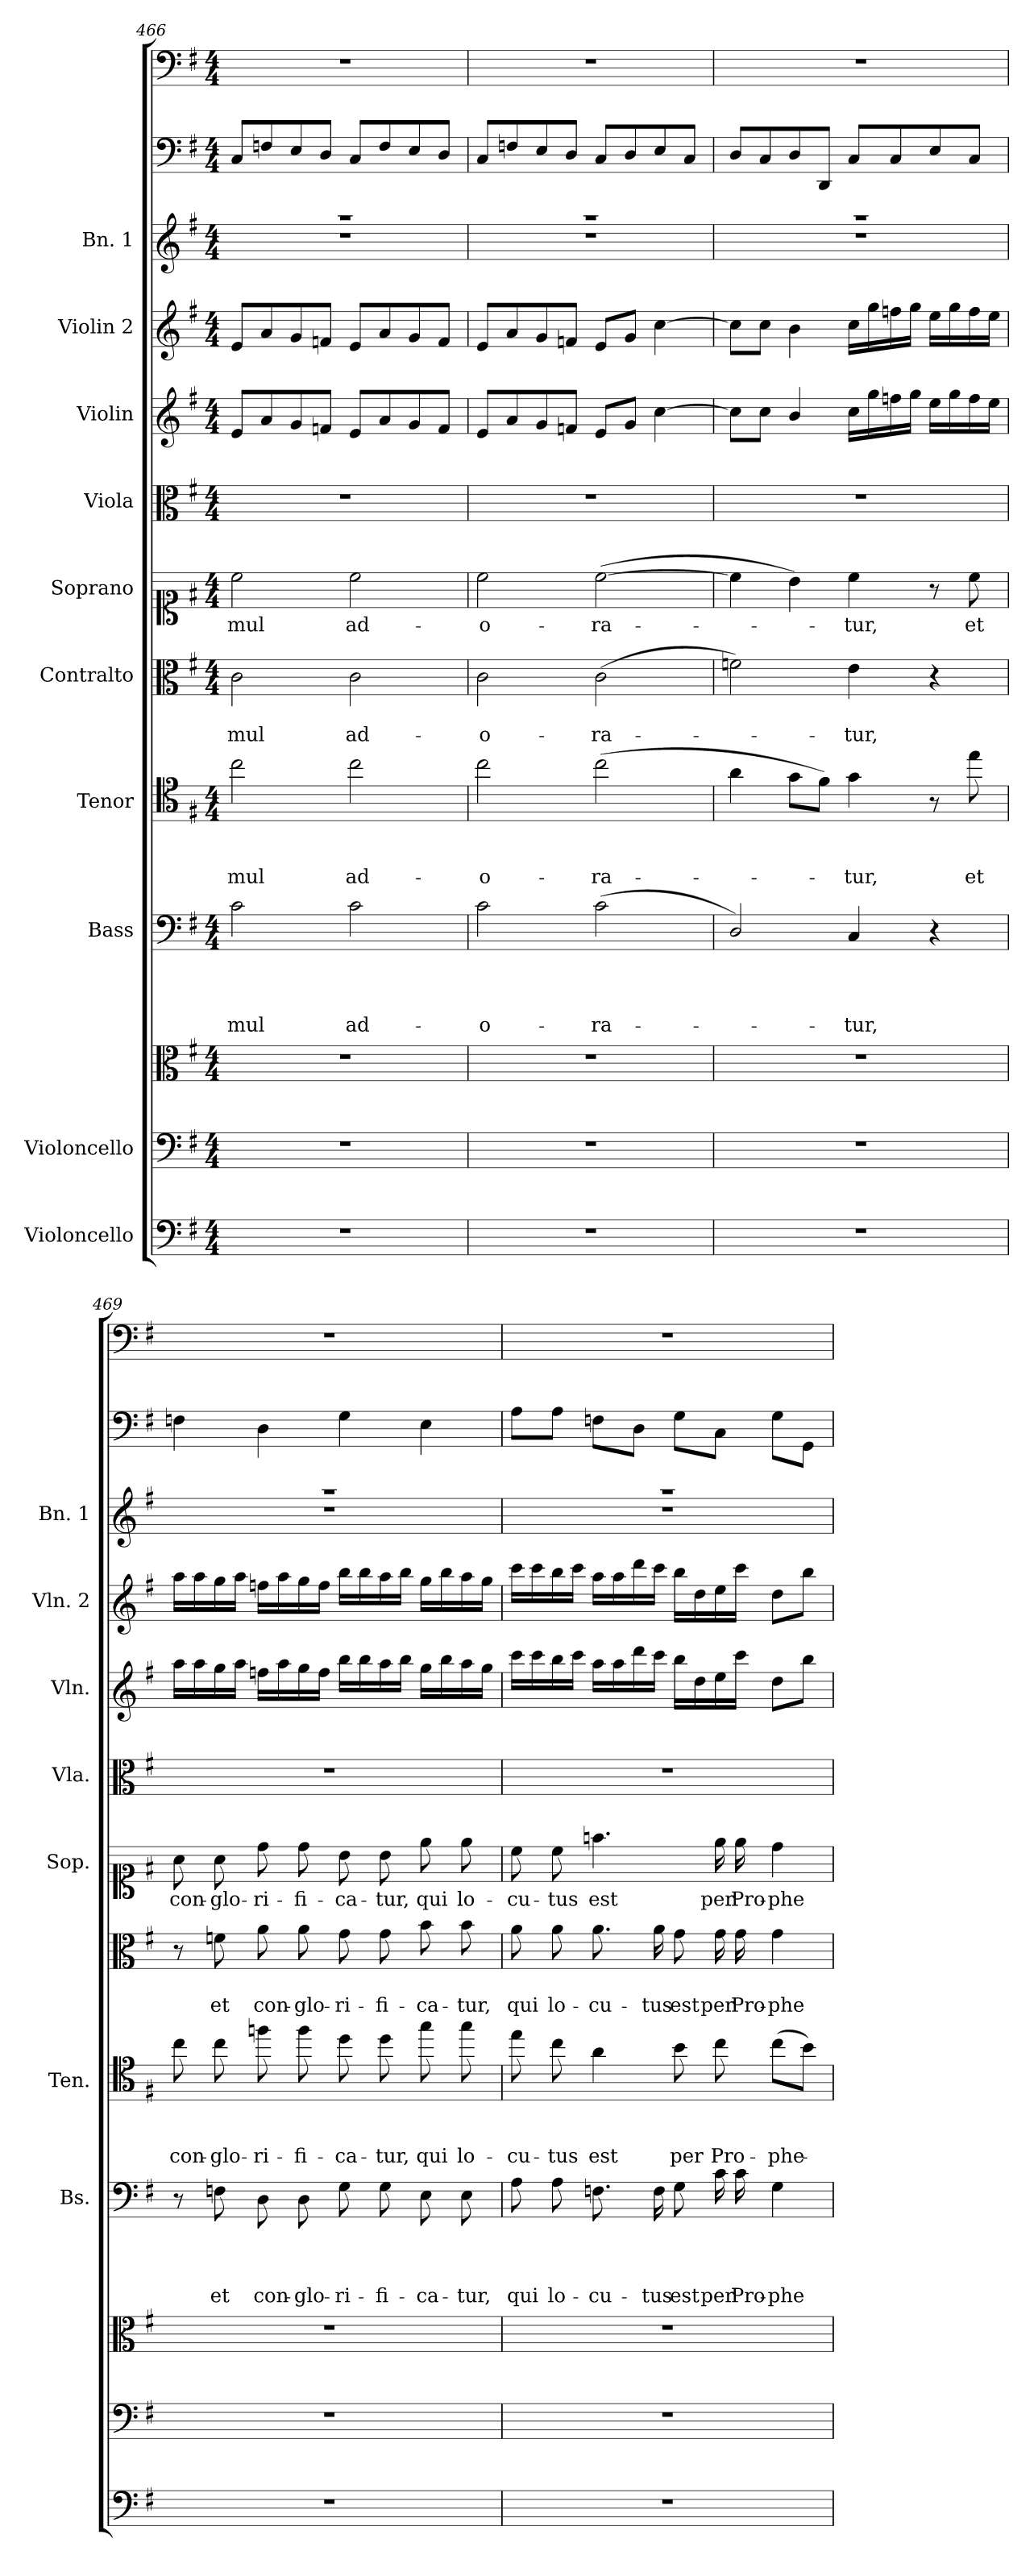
**kern	**kern	**kern	**kern	**text	**text	**text	**text	**kern	**text	**text	**text	**kern	**text	**text	**kern	**text	**kern	**kern	**kern	**kern	**kern	**kern
*part13	*part12	*part11	*part10	*part10	*part10	*part10	*part10	*part9	*part9	*part9	*part9	*part8	*part8	*part8	*part7	*part7	*part6	*part5	*part4	*part3	*part2	*part1
*staff13	*staff12	*staff11	*staff10	*staff10	*staff10	*staff10	*staff10	*staff9	*staff9	*staff9	*staff9	*staff8	*staff8	*staff8	*staff7	*staff7	*staff6	*staff5	*staff4	*staff3	*staff2	*staff1
*I"Violoncello	*I"Violoncello	*	*I"Bass	*	*	*	*	*I"Tenor	*	*	*	*I"Contralto	*	*	*I"Soprano	*	*I"Viola	*I"Violin	*I"Violin 2	*I"Bn. 1	*	*
*	*	*	*I'Bs.	*	*	*	*	*I'Ten.	*	*	*	*	*	*	*I'Sop.	*	*I'Vla.	*I'Vln.	*I'Vln. 2	*I'Bn. 1	*	*
*clefF4	*clefF4	*clefC3	*clefF4	*	*	*	*	*clefC4	*	*	*	*clefC3	*	*	*clefC1	*	*clefC3	*clefG2	*clefG2	*clefG2	*clefF4	*clefF4
*	*	*	*	*	*	*	*	*ITrd7c12	*	*	*	*	*	*	*	*	*	*	*	*	*	*
*k[f#]	*k[f#]	*k[f#]	*k[f#]	*	*	*	*	*k[f#]	*	*	*	*k[f#]	*	*	*k[f#]	*	*k[f#]	*k[f#]	*k[f#]	*k[f#]	*k[f#]	*k[f#]
*G:	*G:	*G:	*G:	*	*	*	*	*G:	*	*	*	*G:	*	*	*G:	*	*G:	*G:	*G:	*G:	*G:	*G:
*M4/4	*M4/4	*M4/4	*M4/4	*	*	*	*	*M4/4	*	*	*	*M4/4	*	*	*M4/4	*	*M4/4	*M4/4	*M4/4	*M4/4	*M4/4	*M4/4
=466	=466	=466	=466	=466	=466	=466	=466	=466	=466	=466	=466	=466	=466	=466	=466	=466	=466	=466	=466	=466	=466	=466
!	!	!	!	!	!	!	!LO:LY:b	!	!	!	!LO:LY:b	!	!	!LO:LY:b	!	!LO:LY:b	!	!	!	!	!	!
*	*	*	*	*	*	*	*	*	*	*	*	*	*	*	*	*	*	*	*	*^	*^	*
*	*	*	*	*	*	*	*	*	*	*	*	*	*	*	*	*	*	*	*	*	*^	*	*	*
1r	1r	1r	2c\	.	.	.	-mul	2c\	.	.	-mul	2c\	.	-mul	2cc\	-mul	1r	8e/L	8e/L	1raa	1ryy	1r	8C/L	1ryy	1r
.	.	.	.	.	.	.	.	.	.	.	.	.	.	.	.	.	.	8a/	8a/	.	.	.	8Fn/	.	.
.	.	.	.	.	.	.	.	.	.	.	.	.	.	.	.	.	.	8g/	8g/	.	.	.	8E/	.	.
.	.	.	.	.	.	.	.	.	.	.	.	.	.	.	.	.	.	8fn/J	8fn/J	.	.	.	8D/J	.	.
!	!	!	!	!	!	!	!LO:LY:b	!	!	!	!LO:LY:b	!	!	!LO:LY:b	!	!LO:LY:b	!	!	!	!	!	!	!	!	!
.	.	.	2c\	.	.	.	ad-	2c\	.	.	ad-	2c\	.	ad-	2cc\	ad-	.	8e/L	8e/L	.	.	.	8C/L	.	.
.	.	.	.	.	.	.	.	.	.	.	.	.	.	.	.	.	.	8a/	8a/	.	.	.	8F/	.	.
.	.	.	.	.	.	.	.	.	.	.	.	.	.	.	.	.	.	8g/	8g/	.	.	.	8E/	.	.
.	.	.	.	.	.	.	.	.	.	.	.	.	.	.	.	.	.	8f/J	8f/J	.	.	.	8D/J	.	.
=467	=467	=467	=467	=467	=467	=467	=467	=467	=467	=467	=467	=467	=467	=467	=467	=467	=467	=467	=467	=467	=467	=467	=467	=467	=467
!	!	!	!	!	!	!	!LO:LY:b	!	!	!	!LO:LY:b	!	!	!LO:LY:b	!	!LO:LY:b	!	!	!	!	!	!	!	!	!
1r	1r	1r	2c\	.	.	.	-o-	2c\	.	.	-o-	2c\	.	-o-	2cc\	-o-	1r	8e/L	8e/L	1raa	1ryy	1r	8C/L	1ryy	1r
.	.	.	.	.	.	.	.	.	.	.	.	.	.	.	.	.	.	8a/	8a/	.	.	.	8Fn/	.	.
.	.	.	.	.	.	.	.	.	.	.	.	.	.	.	.	.	.	8g/	8g/	.	.	.	8E/	.	.
.	.	.	.	.	.	.	.	.	.	.	.	.	.	.	.	.	.	8fn/J	8fn/J	.	.	.	8D/J	.	.
!	!	!	!	!	!	!	!LO:LY:b	!	!	!	!LO:LY:b	!	!	!LO:LY:b	!	!LO:LY:b	!	!	!	!	!	!	!	!	!
.	.	.	(>2c\	.	.	.	-ra-	(>2c\	.	.	-ra-	(>2c\	.	-ra-	(>[>2cc\	-ra-	.	8e/L	8e/L	.	.	.	8C/L	.	.
.	.	.	.	.	.	.	.	.	.	.	.	.	.	.	.	.	.	8g/J	8g/J	.	.	.	8D/	.	.
.	.	.	.	.	.	.	.	.	.	.	.	.	.	.	.	.	.	[>4cc\	[>4cc\	.	.	.	8E/	.	.
.	.	.	.	.	.	.	.	.	.	.	.	.	.	.	.	.	.	.	.	.	.	.	8C/J	.	.
=468	=468	=468	=468	=468	=468	=468	=468	=468	=468	=468	=468	=468	=468	=468	=468	=468	=468	=468	=468	=468	=468	=468	=468	=468	=468
1r	1r	1r	2D/)	.	.	.	.	4A\	.	.	.	2fn\)	.	.	4cc\]	.	1r	8cc\L]	8cc\L]	1raa	1ryy	1r	8D/L	1ryy	1r
.	.	.	.	.	.	.	.	.	.	.	.	.	.	.	.	.	.	8cc\J	8cc\J	.	.	.	8C/	.	.
.	.	.	.	.	.	.	.	8G\L	.	.	.	.	.	.	4b\)	.	.	4b/	4b\	.	.	.	8D/	.	.
.	.	.	.	.	.	.	.	8F#\J)	.	.	.	.	.	.	.	.	.	.	.	.	.	.	8DD/J	.	.
!	!	!	!	!	!	!	!LO:LY:b	!	!	!	!LO:LY:b	!	!	!LO:LY:b	!	!LO:LY:b	!	!	!	!	!	!	!	!	!
.	.	.	4C/	.	.	.	-tur,	4G\	.	.	-tur,	4e\	.	-tur,	4cc\	-tur,	.	16cc\LL	16cc\LL	.	.	.	8C/L	.	.
.	.	.	.	.	.	.	.	.	.	.	.	.	.	.	.	.	.	16gg\	16gg\	.	.	.	.	.	.
.	.	.	.	.	.	.	.	.	.	.	.	.	.	.	.	.	.	16ffn\	16ffn\	.	.	.	8C/	.	.
.	.	.	.	.	.	.	.	.	.	.	.	.	.	.	.	.	.	16gg\JJ	16gg\JJ	.	.	.	.	.	.
.	.	.	4r	.	.	.	.	8r	.	.	.	4r	.	.	8r	.	.	16ee\LL	16ee\LL	.	.	.	8E/	.	.
.	.	.	.	.	.	.	.	.	.	.	.	.	.	.	.	.	.	16gg\	16gg\	.	.	.	.	.	.
!	!	!	!	!	!	!	!	!	!	!	!LO:LY:b	!	!	!	!	!LO:LY:b	!	!	!	!	!	!	!	!	!
.	.	.	.	.	.	.	.	8e\	.	.	et	.	.	.	8cc\	et	.	16ff\	16ff\	.	.	.	8C/J	.	.
.	.	.	.	.	.	.	.	.	.	.	.	.	.	.	.	.	.	16ee\JJ	16ee\JJ	.	.	.	.	.	.
!!LO:PB:g=z
=469	=469	=469	=469	=469	=469	=469	=469	=469	=469	=469	=469	=469	=469	=469	=469	=469	=469	=469	=469	=469	=469	=469	=469	=469	=469
!	!	!	!	!	!	!	!	!	!	!	!LO:LY:b	!	!	!	!	!LO:LY:b	!	!	!	!	!	!	!	!	!
1r	1r	1r	8r	.	.	.	.	8c\	.	.	con-	8r	.	.	8a\	con-	1r	16aa\LL	16aa\LL	1raa	1ryy	1r	4Fn\	1ryy	1r
.	.	.	.	.	.	.	.	.	.	.	.	.	.	.	.	.	.	16aa\	16aa\	.	.	.	.	.	.
!	!	!	!	!	!	!	!LO:LY:b	!	!	!	!LO:LY:b	!	!	!LO:LY:b	!	!LO:LY:b	!	!	!	!	!	!	!	!	!
.	.	.	8Fn\	.	.	.	et	8c\	.	.	-glo-	8fn\	.	et	8a\	-glo-	.	16gg\	16gg\	.	.	.	.	.	.
.	.	.	.	.	.	.	.	.	.	.	.	.	.	.	.	.	.	16aa\JJ	16aa\JJ	.	.	.	.	.	.
!	!	!	!	!	!	!	!LO:LY:b	!	!	!	!LO:LY:b	!	!	!LO:LY:b	!	!LO:LY:b	!	!	!	!	!	!	!	!	!
.	.	.	8D\	.	.	.	con-	8fn\	.	.	-ri-	8a\	.	con-	8dd\	-ri-	.	16ffn\LL	16ffn\LL	.	.	.	4D\	.	.
.	.	.	.	.	.	.	.	.	.	.	.	.	.	.	.	.	.	16aa\	16aa\	.	.	.	.	.	.
!	!	!	!	!	!	!	!LO:LY:b	!	!	!	!LO:LY:b	!	!	!LO:LY:b	!	!LO:LY:b	!	!	!	!	!	!	!	!	!
.	.	.	8D\	.	.	.	-glo-	8f\	.	.	-fi-	8a\	.	-glo-	8dd\	-fi-	.	16gg\	16gg\	.	.	.	.	.	.
.	.	.	.	.	.	.	.	.	.	.	.	.	.	.	.	.	.	16ff\JJ	16ff\JJ	.	.	.	.	.	.
!	!	!	!	!	!	!	!LO:LY:b	!	!	!	!LO:LY:b	!	!	!LO:LY:b	!	!LO:LY:b	!	!	!	!	!	!	!	!	!
.	.	.	8G\	.	.	.	-ri-	8d\	.	.	-ca-	8g\	.	-ri-	8b\	-ca-	.	16bb\LL	16bb\LL	.	.	.	4G\	.	.
.	.	.	.	.	.	.	.	.	.	.	.	.	.	.	.	.	.	16bb\	16bb\	.	.	.	.	.	.
!	!	!	!	!	!	!	!LO:LY:b	!	!	!	!LO:LY:b	!	!	!LO:LY:b	!	!LO:LY:b	!	!	!	!	!	!	!	!	!
.	.	.	8G\	.	.	.	-fi-	8d\	.	.	-tur,	8g\	.	-fi-	8b\	-tur,	.	16aa\	16aa\	.	.	.	.	.	.
.	.	.	.	.	.	.	.	.	.	.	.	.	.	.	.	.	.	16bb\JJ	16bb\JJ	.	.	.	.	.	.
!	!	!	!	!	!	!	!LO:LY:b	!	!	!	!LO:LY:b	!	!	!LO:LY:b	!	!LO:LY:b	!	!	!	!	!	!	!	!	!
.	.	.	8E\	.	.	.	-ca-	8g\	.	.	qui	8b\	.	-ca-	8ee\	qui	.	16gg\LL	16gg\LL	.	.	.	4E\	.	.
.	.	.	.	.	.	.	.	.	.	.	.	.	.	.	.	.	.	16bb\	16bb\	.	.	.	.	.	.
!	!	!	!	!	!	!	!LO:LY:b	!	!	!	!LO:LY:b	!	!	!LO:LY:b	!	!LO:LY:b	!	!	!	!	!	!	!	!	!
.	.	.	8E\	.	.	.	-tur,	8g\	.	.	lo-	8b\	.	-tur,	8ee\	lo-	.	16aa\	16aa\	.	.	.	.	.	.
.	.	.	.	.	.	.	.	.	.	.	.	.	.	.	.	.	.	16gg\JJ	16gg\JJ	.	.	.	.	.	.
=470	=470	=470	=470	=470	=470	=470	=470	=470	=470	=470	=470	=470	=470	=470	=470	=470	=470	=470	=470	=470	=470	=470	=470	=470	=470
!	!	!	!	!	!	!	!LO:LY:b	!	!	!	!LO:LY:b	!	!	!LO:LY:b	!	!LO:LY:b	!	!	!	!	!	!	!	!	!
1r	1r	1r	8A\	.	.	.	qui	8e\	.	.	-cu-	8a\	.	qui	8cc\	-cu-	1r	16ccc\LL	16ccc\LL	1raa	1ryy	1r	8A\L	1ryy	1r
.	.	.	.	.	.	.	.	.	.	.	.	.	.	.	.	.	.	16ccc\	16ccc\	.	.	.	.	.	.
!	!	!	!	!	!	!	!LO:LY:b	!	!	!	!LO:LY:b	!	!	!LO:LY:b	!	!LO:LY:b	!	!	!	!	!	!	!	!	!
.	.	.	8A\	.	.	.	lo-	8c\	.	.	-tus	8a\	.	lo-	8cc\	-tus	.	16bb\	16bb\	.	.	.	8A\J	.	.
.	.	.	.	.	.	.	.	.	.	.	.	.	.	.	.	.	.	16ccc\JJ	16ccc\JJ	.	.	.	.	.	.
!	!	!	!	!	!	!	!LO:LY:b	!	!	!	!LO:LY:b	!	!	!LO:LY:b	!	!LO:LY:b	!	!	!	!	!	!	!	!	!
.	.	.	8.Fn\	.	.	.	-cu-	4A\	.	.	est	8.a\	.	-cu-	4.ffn\	est	.	16aa\LL	16aa\LL	.	.	.	8Fn\L	.	.
.	.	.	.	.	.	.	.	.	.	.	.	.	.	.	.	.	.	16aa\	16aa\	.	.	.	.	.	.
.	.	.	.	.	.	.	.	.	.	.	.	.	.	.	.	.	.	16ddd\	16ddd\	.	.	.	8D\J	.	.
!	!	!	!	!	!	!	!LO:LY:b	!	!	!	!	!	!	!LO:LY:b	!	!	!	!	!	!	!	!	!	!	!
.	.	.	16F\	.	.	.	-tus	.	.	.	.	16a\	.	-tus	.	.	.	16ccc\JJ	16ccc\JJ	.	.	.	.	.	.
!	!	!	!	!	!	!	!LO:LY:b	!	!	!	!LO:LY:b	!	!	!LO:LY:b	!	!	!	!	!	!	!	!	!	!	!
.	.	.	8G\	.	.	.	est	8B\	.	.	per	8g\	.	est	.	.	.	16bb\LL	16bb\LL	.	.	.	8G\L	.	.
.	.	.	.	.	.	.	.	.	.	.	.	.	.	.	.	.	.	16dd\	16dd\	.	.	.	.	.	.
!	!	!	!	!	!	!	!LO:LY:b	!	!	!	!LO:LY:b	!	!	!LO:LY:b	!	!LO:LY:b	!	!	!	!	!	!	!	!	!
.	.	.	16c\	.	.	.	per	8c\	.	.	Pro-	16g\	.	per	16ee\	per	.	16ee\	16ee\	.	.	.	8C\J	.	.
!	!	!	!	!	!	!	!LO:LY:b	!	!	!	!	!	!	!LO:LY:b	!	!LO:LY:b	!	!	!	!	!	!	!	!	!
.	.	.	16c\	.	.	.	Pro-	.	.	.	.	16g\	.	Pro-	16ee\	Pro-	.	16ccc\JJ	16ccc\JJ	.	.	.	.	.	.
!	!	!	!	!	!	!	!LO:LY:b	!	!	!	!LO:LY:b	!	!	!LO:LY:b	!	!LO:LY:b	!	!	!	!	!	!	!	!	!
.	.	.	4G\	.	.	.	-phe-	(>8c\L	.	.	-phe-	4g\	.	-phe-	4dd\	-phe-	.	8dd\L	8dd\L	.	.	.	8G\L	.	.
.	.	.	.	.	.	.	.	8B\J)	.	.	.	.	.	.	.	.	.	8bb\J	8bb\J	.	.	.	8GG\J	.	.
*	*	*	*	*	*	*	*	*	*	*	*	*	*	*	*	*	*	*	*	*v	*v	*v	*	*	*
*	*	*	*	*	*	*	*	*	*	*	*	*	*	*	*	*	*	*	*	*	*v	*v	*
=	=	=	=	=	=	=	=	=	=	=	=	=	=	=	=	=	=	=	=	=	=	=
*-	*-	*-	*-	*-	*-	*-	*-	*-	*-	*-	*-	*-	*-	*-	*-	*-	*-	*-	*-	*-	*-	*-
